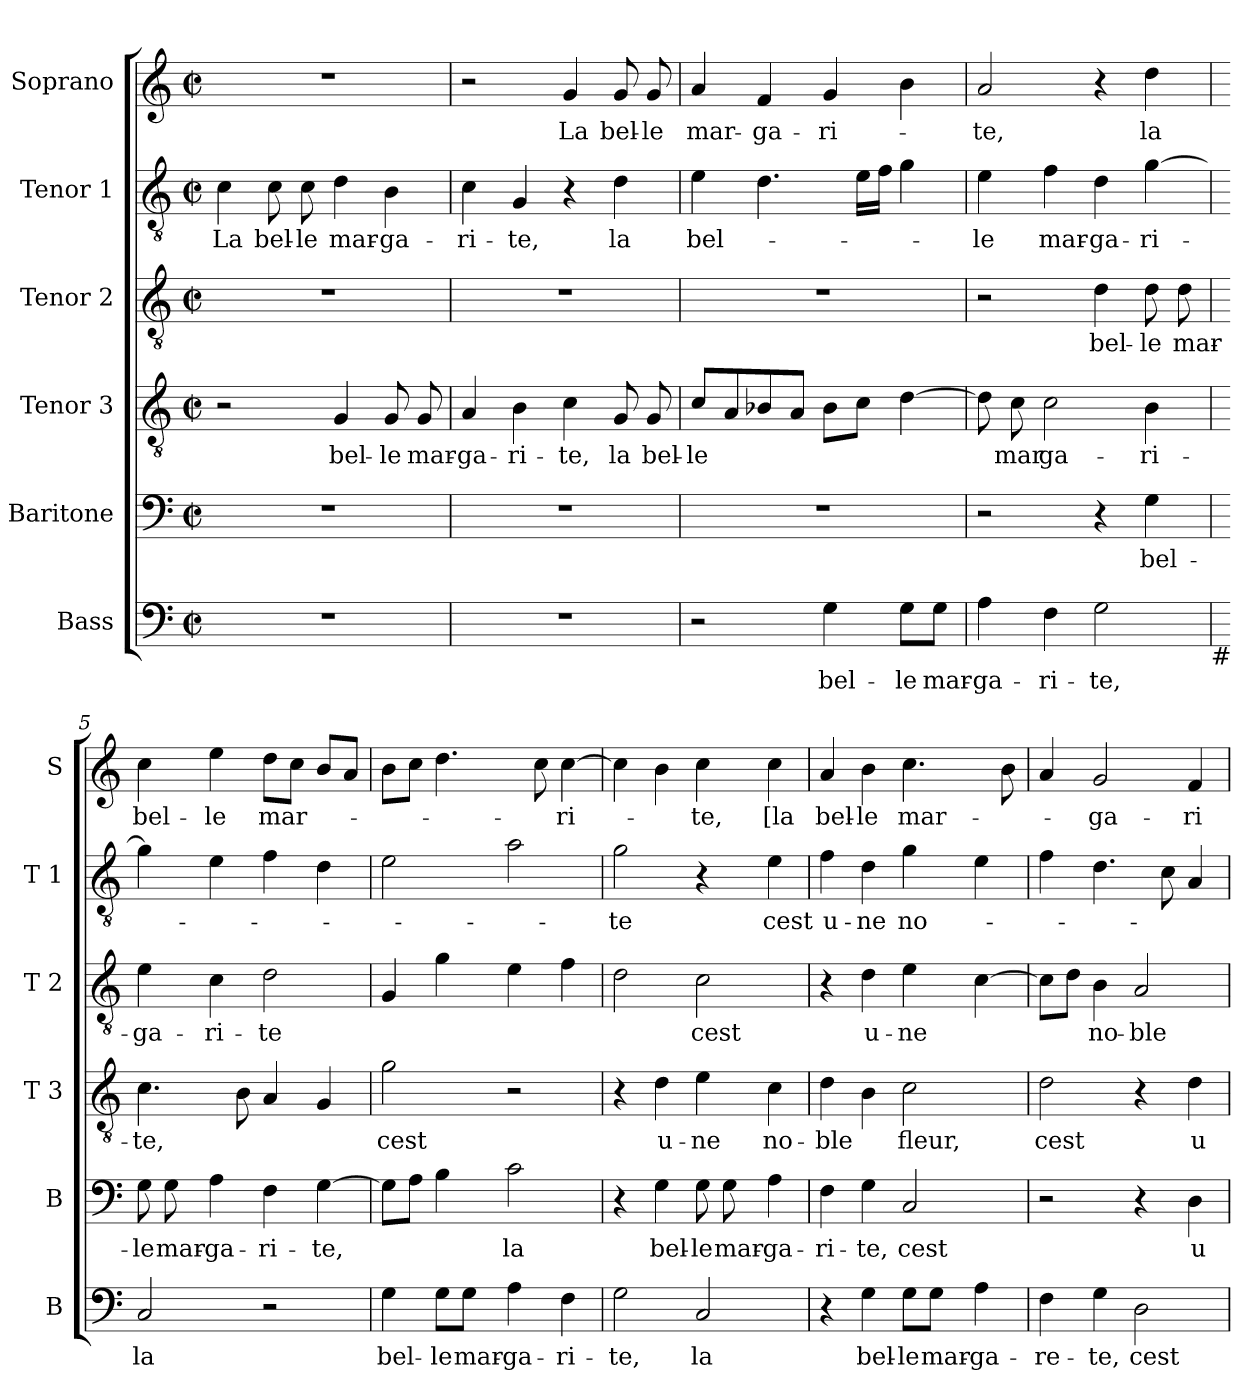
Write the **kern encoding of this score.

**kern	**text	**kern	**text	**kern	**text	**kern	**text	**kern	**text	**kern	**text
*part6	*part6	*part5	*part5	*part4	*part4	*part3	*part3	*part2	*part2	*part1	*part1
*staff6	*staff6	*staff5	*staff5	*staff4	*staff4	*staff3	*staff3	*staff2	*staff2	*staff1	*staff1
*I"Bass	*	*I"Baritone	*	*I"Tenor 3	*	*I"Tenor 2	*	*I"Tenor 1	*	*I"Soprano	*
*I'B	*	*I'B	*	*I'T 3	*	*I'T 2	*	*I'T 1	*	*I'S	*
*clefF4	*	*clefF4	*	*clefGv2	*	*clefGv2	*	*clefGv2	*	*clefG2	*
*k[]	*	*k[]	*	*k[]	*	*k[]	*	*k[]	*	*k[]	*
*C:	*	*C:	*	*C:	*	*C:	*	*C:	*	*C:	*
*M2/2	*	*M2/2	*	*M2/2	*	*M2/2	*	*M2/2	*	*M2/2	*
*met(c|)	*	*met(c|)	*	*met(c|)	*	*met(c|)	*	*met(c|)	*	*met(c|)	*
=1	=1	=1	=1	=1	=1	=1	=1	=1	=1	=1	=1
1r	.	1r	.	2r	.	1r	.	4c\	La	1r	.
.	.	.	.	.	.	.	.	8c\	bel-	.	.
.	.	.	.	.	.	.	.	8c\	-le	.	.
.	.	.	.	4G/	bel-	.	.	4d\	mar-	.	.
.	.	.	.	8G/	-le	.	.	4B\	-ga-	.	.
.	.	.	.	8G/	mar-	.	.	.	.	.	.
=2	=2	=2	=2	=2	=2	=2	=2	=2	=2	=2	=2
1r	.	1r	.	4A/	-ga-	1r	.	4c\	-ri-	2r	.
.	.	.	.	4B\	-ri-	.	.	4G/	-te,	.	.
.	.	.	.	4c\	-te,	.	.	4r	.	4g/	La
.	.	.	.	8G/	la	.	.	4d\	la	8g/	bel-
.	.	.	.	8G/	bel-	.	.	.	.	8g/	-le
=3	=3	=3	=3	=3	=3	=3	=3	=3	=3	=3	=3
2r	.	1r	.	8c/L	-le	1r	.	4e\	bel-	4a/	mar-
.	.	.	.	8A/	.	.	.	.	.	.	.
.	.	.	.	8B-X/	.	.	.	4.d\	.	4f/	-ga-
.	.	.	.	8A/J	.	.	.	.	.	.	.
4G\	bel-	.	.	8B-\L	.	.	.	.	.	4g/	-ri-
.	.	.	.	8c\J	.	.	.	16e\LL	.	.	.
.	.	.	.	.	.	.	.	16f\JJ	.	.	.
8G\L	-le	.	.	[4d\	.	.	.	4g\	.	4b\	.
8G\J	mar-	.	.	.	.	.	.	.	.	.	.
=4	=4	=4	=4	=4	=4	=4	=4	=4	=4	=4	=4
4A\	-ga-	2r	.	8d\]	.	2r	.	4e\	-le	2a/	-te,
.	.	.	.	8c\	mar	.	.	.	.	.	.
4F\	-ri-	.	.	2c\	ga-	.	.	4f\	mar-	.	.
2G\	-te,	4r	.	.	.	4d\	bel-	4d\	-ga-	4r	.
.	.	4G\	bel-	4B\	-ri-	8d\	-le	[4g\	-ri-	4dd\	la
.	.	.	.	.	.	8d\	mar-	.	.	.	.
!LO:TX:b:t=#	!	!	!	!	!	!	!	!	!	!	!
=5	=5	=5	=5	=5	=5	=5	=5	=5	=5	=5	=5
2C/	la	8G\	-le	4.c\	-te,	4e\	-ga-	4g\]	.	4cc\	bel-
.	.	8G\	mar-	.	.	.	.	.	.	.	.
.	.	4A\	-ga-	.	.	4c\	-ri-	4e\	.	4ee\	-le
.	.	.	.	8B\	.	.	.	.	.	.	.
2r	.	4F\	-ri-	4A/	.	2d\	-te	4f\	.	8dd\L	mar-
.	.	.	.	.	.	.	.	.	.	8cc\J	.
.	.	[4G\	-te,	4G/	.	.	.	4d\	.	8b/L	.
.	.	.	.	.	.	.	.	.	.	8a/J	.
!!LO:LB:g=z
=6	=6	=6	=6	=6	=6	=6	=6	=6	=6	=6	=6
4G\	bel-	8G\L]	.	2g\	cest	4G/	.	2e\	.	8b\L	.
.	.	8A\J	.	.	.	.	.	.	.	8cc\J	.
8G\L	-le	4B\	.	.	.	4g\	.	.	.	4.dd\	.
8G\J	mar-	.	.	.	.	.	.	.	.	.	.
4A\	-ga-	2c\	la	2r	.	4e\	.	2a\	.	.	.
.	.	.	.	.	.	.	.	.	.	8cc\	.
4F\	-ri-	.	.	.	.	4f\	.	.	.	[4cc\	-ri-
=7	=7	=7	=7	=7	=7	=7	=7	=7	=7	=7	=7
2G\	-te,	4r	.	4r	.	2d\	.	2g\	-te	4cc\]	.
.	.	4G\	bel-	4d\	u-	.	.	.	.	4b\	.
2C/	la	8G\	-le	4e\	-ne	2c\	cest	4r	.	4cc\	-te,
.	.	8G\	mar-	.	.	.	.	.	.	.	.
.	.	4A\	-ga-	4c\	no-	.	.	4e\	cest	4cc\	[la
=8	=8	=8	=8	=8	=8	=8	=8	=8	=8	=8	=8
4r	.	4F\	-ri-	4d\	-ble	4r	.	4f\	u-	4a/	bel-
4G\	bel-	4G\	-te,	4B\	.	4d\	u-	4d\	-ne	4b\	-le
8G\L	-le	2C/	cest	2c\	fleur,	4e\	-ne	4g\	no-	4.cc\	mar-
8G\J	mar-	.	.	.	.	.	.	.	.	.	.
4A\	-ga-	.	.	.	.	[4c\	.	4e\	.	.	.
.	.	.	.	.	.	.	.	.	.	8b\	.
=9	=9	=9	=9	=9	=9	=9	=9	=9	=9	=9	=9
4F\	-re-	2r	.	2d\	cest	8c\L]	.	4f\	.	4a/	.
.	.	.	.	.	.	8d\J	.	.	.	.	.
4G\	-te,	.	.	.	.	4B\	no-	4.d\	.	2g/	-ga-
2D\	cest	4r	.	4r	.	2A/	-ble	.	.	.	.
.	.	.	.	.	.	.	.	8c\	.	.	.
.	.	4D\	u-	4d\	u-	.	.	4A/	.	4f/	-ri-
=	=	=	=	=	=	=	=	=	=	=	=
*-	*-	*-	*-	*-	*-	*-	*-	*-	*-	*-	*-
